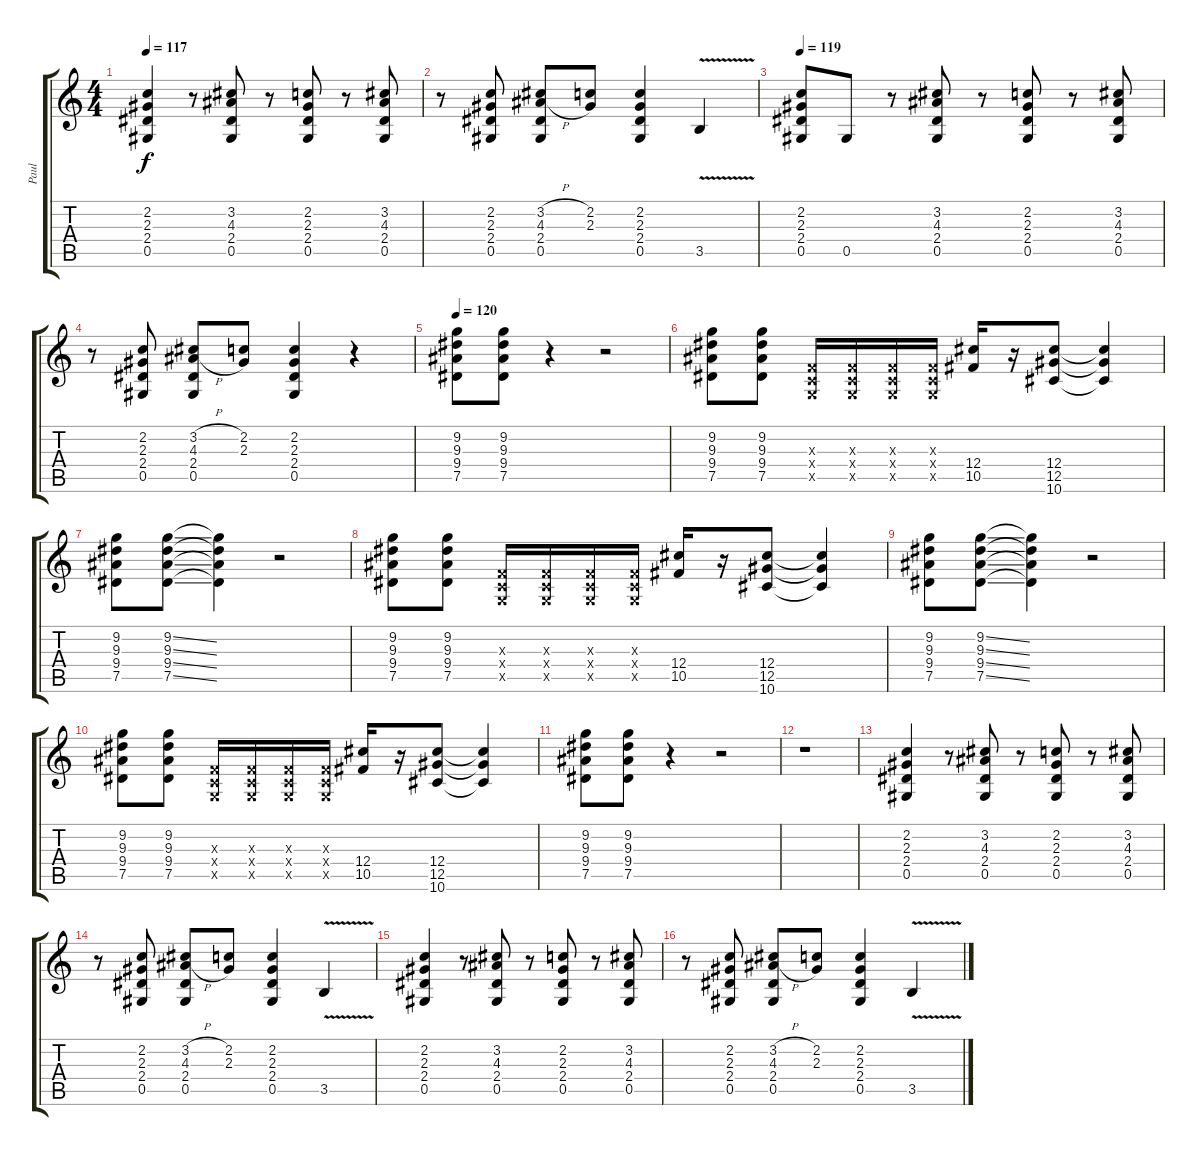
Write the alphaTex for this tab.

\track ("Paul" "Paul") {instrument overdrivenguitar}
\staff {score tabs}
\tuning (Eb4 Bb3 Gb3 Db3 Ab2 Eb2) {hide}
\ts (4 4)
\tempo 117
\clef g2
\ks c
(2.2 2.3 2.4 0.5).4{dy f} r.8 (3.2 4.3 2.4 0.5).8 r.8 (2.2 2.3 2.4 0.5).8 r.8 (3.2 4.3 2.4 0.5).8 |
r.8 (2.2 2.3 2.4 0.5).8 (3.2{h} 4.3{h} 2.4 0.5).8 (2.2 2.3).8 (2.2 2.3 2.4 0.5).4 3.5{v}.4 |
\tempo 119
(2.2 2.3 2.4 0.5).8 0.5.8 r.8 (3.2 4.3 2.4 0.5).8 r.8 (2.2 2.3 2.4 0.5).8 r.8 (3.2 4.3 2.4 0.5).8 |
r.8 (2.2 2.3 2.4 0.5).8 (3.2{h} 4.3{h} 2.4 0.5).8 (2.2 2.3).8 (2.2 2.3 2.4 0.5).4 r.4 |
\tempo 120
(9.2 9.3 9.4 7.5).8 (9.2 9.3 9.4 7.5).8 r.4 r.2 |
(9.2 9.3 9.4 7.5).8 (9.2 9.3 9.4 7.5).8 (-1.3{x} -1.4{x} -1.5{x}).16 (-1.3{x} -1.4{x} -1.5{x}).16 (-1.3{x} -1.4{x} -1.5{x}).16 (-1.3{x} -1.4{x} -1.5{x}).16 (12.4 10.5).16 r.16 (12.4 12.5 10.6).8 (12.4{t} 12.5{t} 10.6{t}).4 |
(9.2 9.3 9.4 7.5).8 (9.2{ss} 9.3{ss} 9.4{ss} 7.5{ss}).8 (9.2{t} 9.3{t} 9.4{t} 7.5{t}).4 r.2 |
(9.2 9.3 9.4 7.5).8 (9.2 9.3 9.4 7.5).8 (-1.3{x} -1.4{x} -1.5{x}).16 (-1.3{x} -1.4{x} -1.5{x}).16 (-1.3{x} -1.4{x} -1.5{x}).16 (-1.3{x} -1.4{x} -1.5{x}).16 (12.4 10.5).16 r.16 (12.4 12.5 10.6).8 (12.4{t} 12.5{t} 10.6{t}).4 |
(9.2 9.3 9.4 7.5).8 (9.2{ss} 9.3{ss} 9.4{ss} 7.5{ss}).8 (9.2{t} 9.3{t} 9.4{t} 7.5{t}).4 r.2 |
(9.2 9.3 9.4 7.5).8 (9.2 9.3 9.4 7.5).8 (-1.3{x} -1.4{x} -1.5{x}).16 (-1.3{x} -1.4{x} -1.5{x}).16 (-1.3{x} -1.4{x} -1.5{x}).16 (-1.3{x} -1.4{x} -1.5{x}).16 (12.4 10.5).16 r.16 (12.4 12.5 10.6).8 (12.4{t} 12.5{t} 10.6{t}).4 |
(9.2 9.3 9.4 7.5).8 (9.2 9.3 9.4 7.5).8 r.4 r.2 |
r.1 |
(2.2 2.3 2.4 0.5).4 r.8 (3.2 4.3 2.4 0.5).8 r.8 (2.2 2.3 2.4 0.5).8 r.8 (3.2 4.3 2.4 0.5).8 |
r.8 (2.2 2.3 2.4 0.5).8 (3.2{h} 4.3{h} 2.4 0.5).8 (2.2 2.3).8 (2.2 2.3 2.4 0.5).4 3.5{v}.4 |
(2.2 2.3 2.4 0.5).4 r.8 (3.2 4.3 2.4 0.5).8 r.8 (2.2 2.3 2.4 0.5).8 r.8 (3.2 4.3 2.4 0.5).8 |
r.8 (2.2 2.3 2.4 0.5).8 (3.2{h} 4.3{h} 2.4 0.5).8 (2.2 2.3).8 (2.2 2.3 2.4 0.5).4 3.5{v}.4
